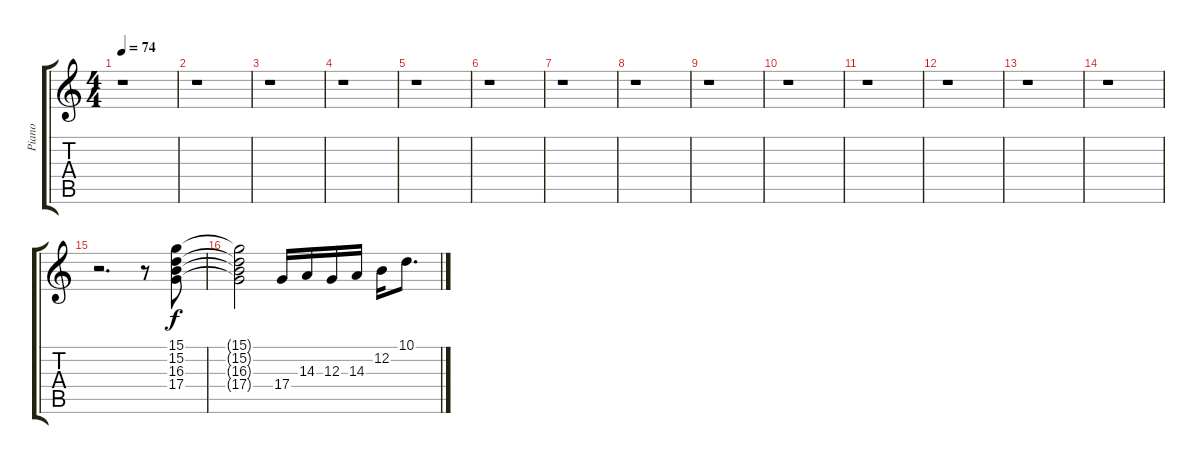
\track ("Piano" "Piano") {instrument acousticgrandpiano}
\staff {score tabs}
\tuning (E4 B3 G3 D3 A2 E2) {hide}
\ts (4 4)
\tempo 74
\clef g2
\ks c
r.1{dy f} |
r.1 |
r.1 |
r.1 |
r.1 |
r.1 |
r.1 |
r.1 |
r.1 |
r.1 |
r.1 |
r.1 |
r.1 |
r.1 |
r.2{d} r.8 (15.1 15.2 16.3 17.4).8 |
(15.1{t} 15.2{t} 16.3{t} 17.4{t}).2 17.4.16 14.3.16 12.3.16 14.3.16 12.2.16 10.1.8{d}
